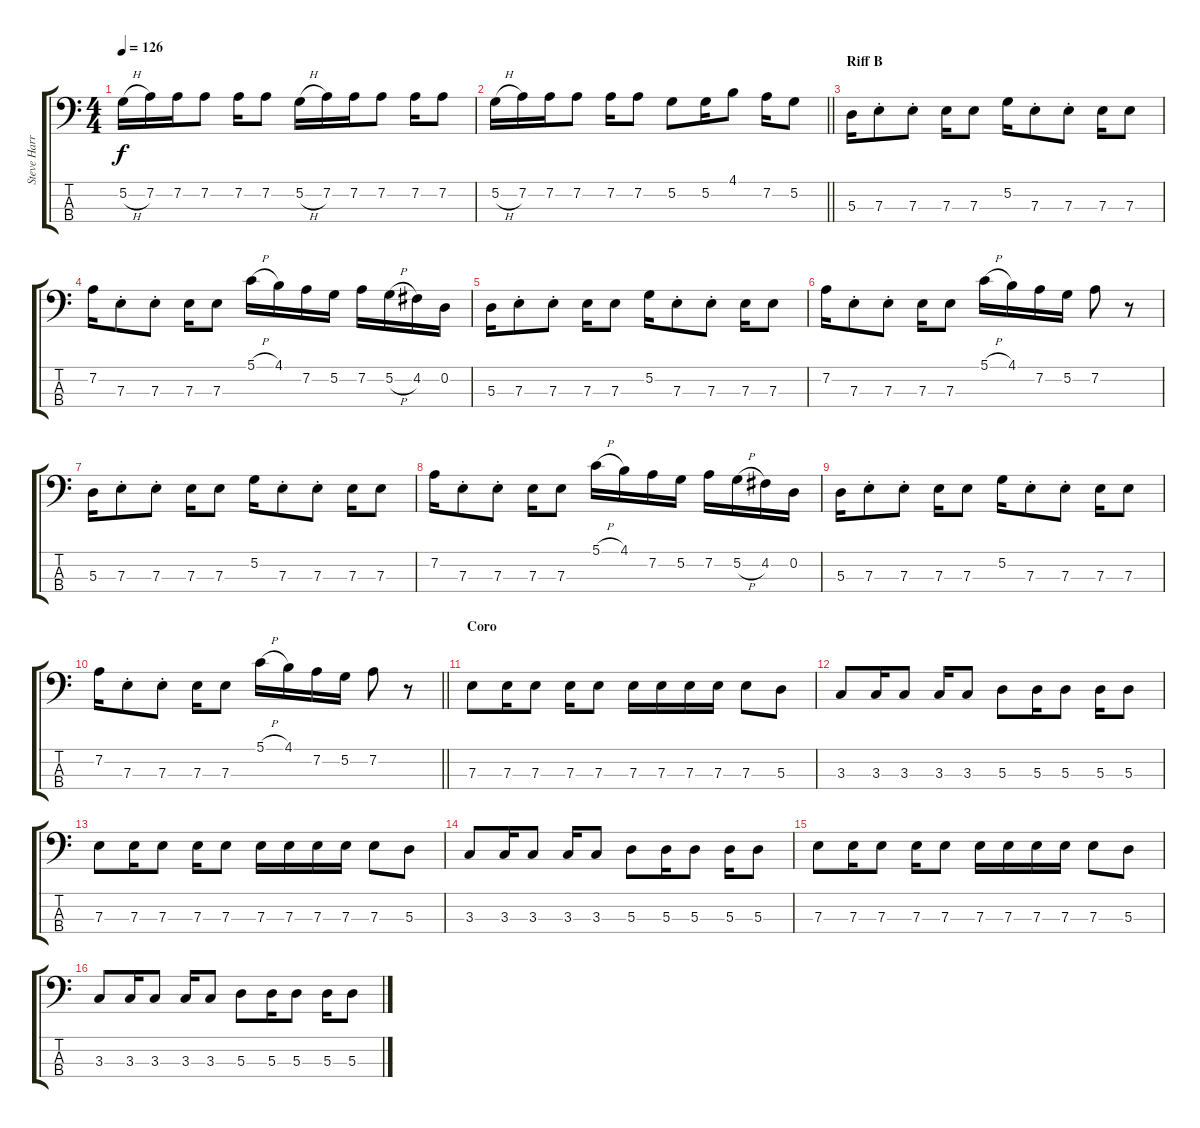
\track ("Steve Harris" "Steve Harr") {instrument electricbassfinger}
\staff {score tabs}
\tuning (G2 D2 A1 E1) {hide}
\ts (4 4)
\tempo 126
\clef f4
\ks c
5.2{h}.16{dy f} 7.2.16 7.2.16 7.2.8 7.2.16 7.2.8 5.2{h}.16 7.2.16 7.2.16 7.2.8 7.2.16 7.2.8 |
\barLineRight lightlight
5.2{h}.16 7.2.16 7.2.16 7.2.8 7.2.16 7.2.8 5.2.8 5.2.16 4.1.8 7.2.16 5.2.8 |
\section ("" "Riff B")
5.3.16 7.3{st}.8 7.3{st}.8 7.3.16 7.3.8 5.2.16 7.3{st}.8 7.3{st}.8 7.3.16 7.3.8 |
7.2.16 7.3{st}.8 7.3{st}.8 7.3.16 7.3.8 5.1{h}.16 4.1.16 7.2.16 5.2.16 7.2.16 5.2{h}.16 4.2.16 0.2.16 |
5.3.16 7.3{st}.8 7.3{st}.8 7.3.16 7.3.8 5.2.16 7.3{st}.8 7.3{st}.8 7.3.16 7.3.8 |
7.2.16 7.3{st}.8 7.3{st}.8 7.3.16 7.3.8 5.1{h}.16 4.1.16 7.2.16 5.2.16 7.2.8 r.8 |
5.3.16 7.3{st}.8 7.3{st}.8 7.3.16 7.3.8 5.2.16 7.3{st}.8 7.3{st}.8 7.3.16 7.3.8 |
7.2.16 7.3{st}.8 7.3{st}.8 7.3.16 7.3.8 5.1{h}.16 4.1.16 7.2.16 5.2.16 7.2.16 5.2{h}.16 4.2.16 0.2.16 |
5.3.16 7.3{st}.8 7.3{st}.8 7.3.16 7.3.8 5.2.16 7.3{st}.8 7.3{st}.8 7.3.16 7.3.8 |
\barLineRight lightlight
7.2.16 7.3{st}.8 7.3{st}.8 7.3.16 7.3.8 5.1{h}.16 4.1.16 7.2.16 5.2.16 7.2.8 r.8 |
\section ("" "Coro")
7.3.8 7.3.16 7.3.8 7.3.16 7.3.8 7.3.16 7.3.16 7.3.16 7.3.16 7.3.8 5.3.8 |
3.3.8 3.3.16 3.3.8 3.3.16 3.3.8 5.3.8 5.3.16 5.3.8 5.3.16 5.3.8 |
7.3.8 7.3.16 7.3.8 7.3.16 7.3.8 7.3.16 7.3.16 7.3.16 7.3.16 7.3.8 5.3.8 |
3.3.8 3.3.16 3.3.8 3.3.16 3.3.8 5.3.8 5.3.16 5.3.8 5.3.16 5.3.8 |
7.3.8 7.3.16 7.3.8 7.3.16 7.3.8 7.3.16 7.3.16 7.3.16 7.3.16 7.3.8 5.3.8 |
3.3.8 3.3.16 3.3.8 3.3.16 3.3.8 5.3.8 5.3.16 5.3.8 5.3.16 5.3.8
